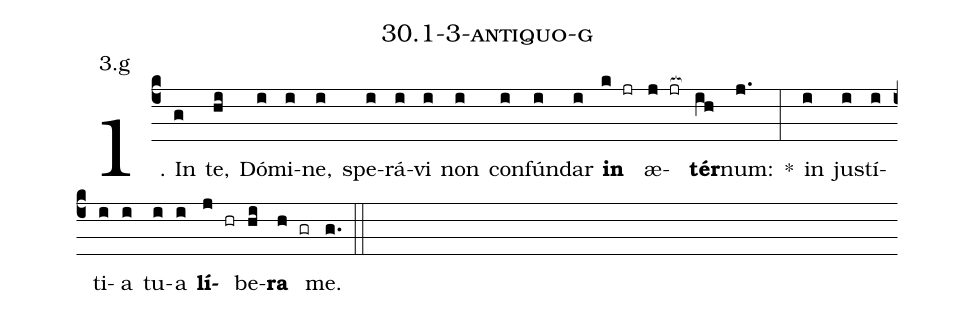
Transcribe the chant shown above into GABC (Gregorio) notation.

name: 30.1-3-antiquo-g;
annotation: 3.g;
%%
(c4)1. In(g) te,(hi) Dó(i)mi(i)ne,(i) spe(i)rá(i)vi(i) non(i) con(i)fún(i)dar(i) <b>in</b>(k jr) æ(j jr[ocb:1{])<b>tér</b>(ih[ocb:0}])num:(j.) *(:) in(i) jus(i)tí(i)ti(i)a(i) tu(i)a(i) <b>lí</b>(j hr)be(hi)<b>ra</b>(h gr) me.(g.) (::)
